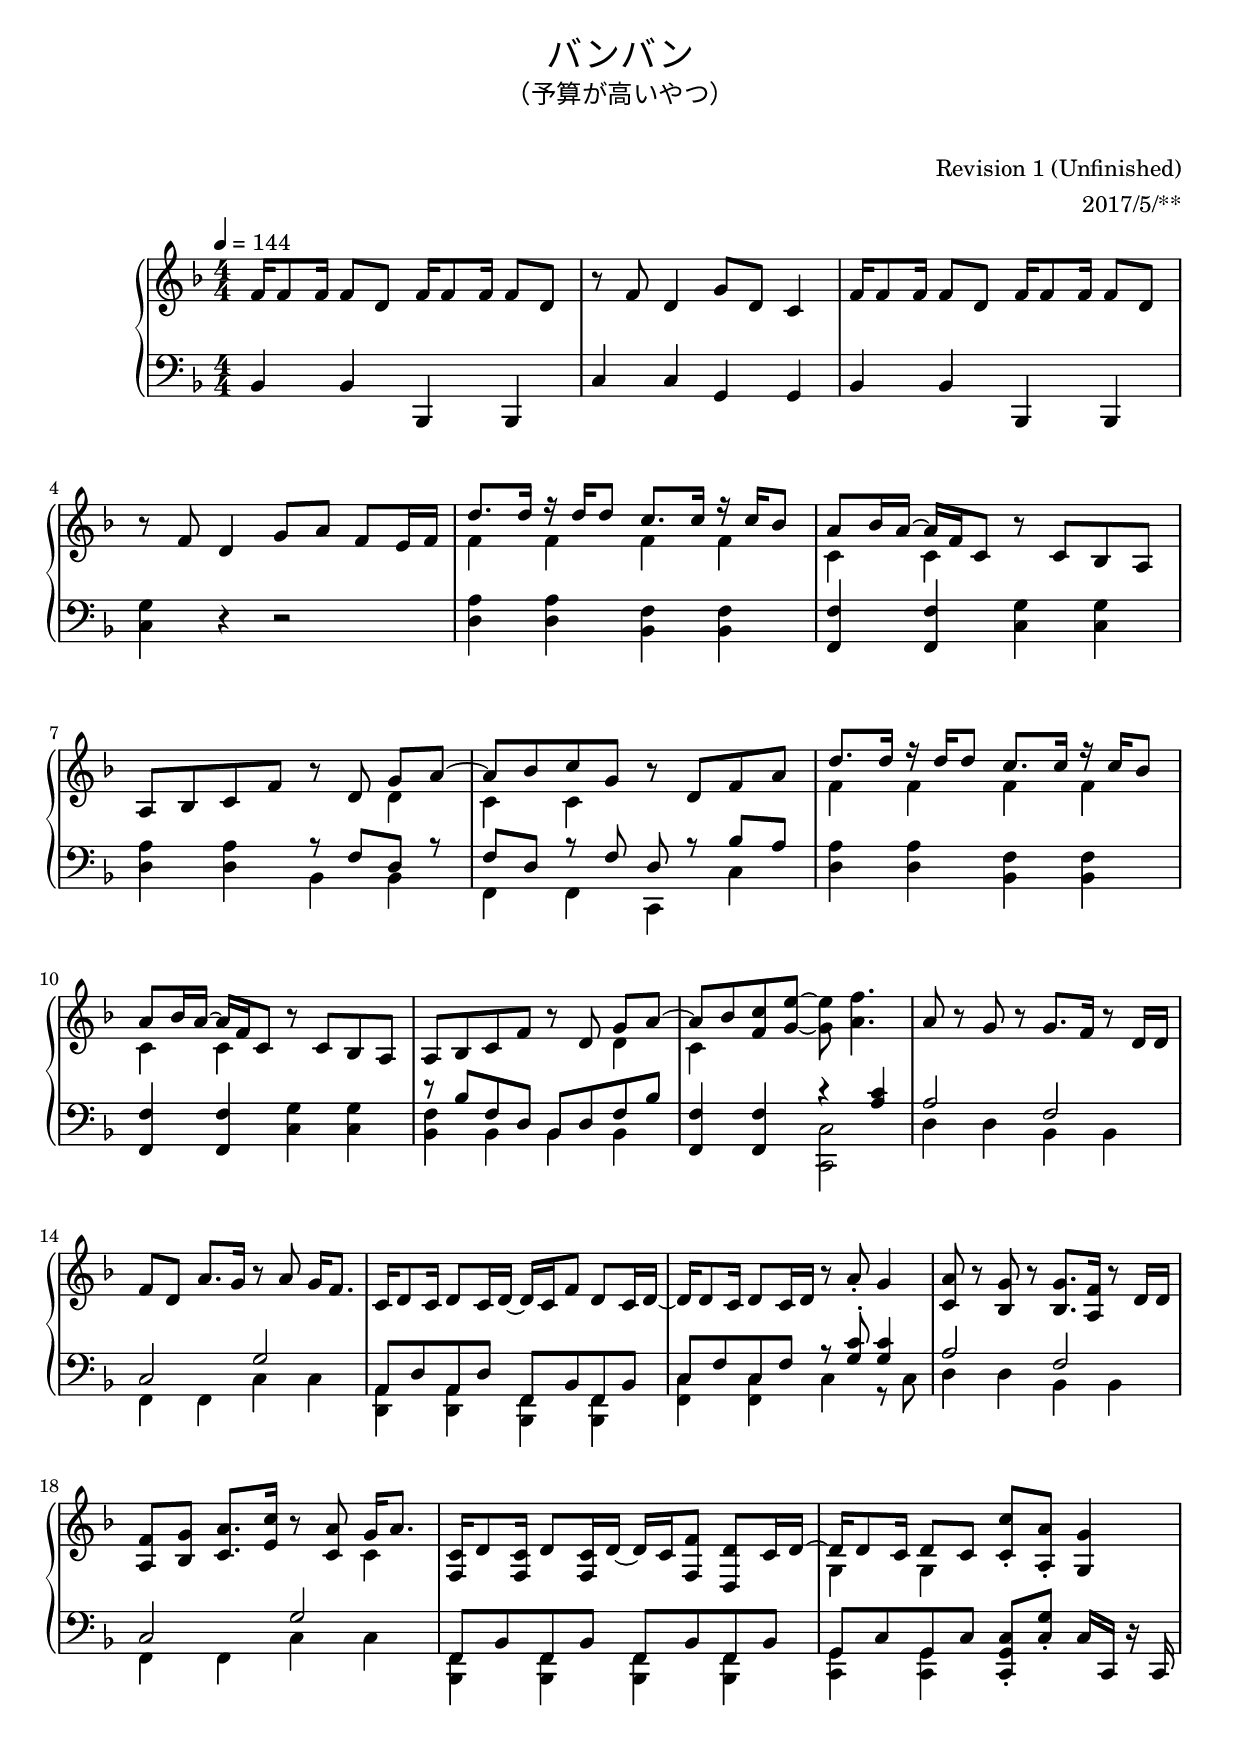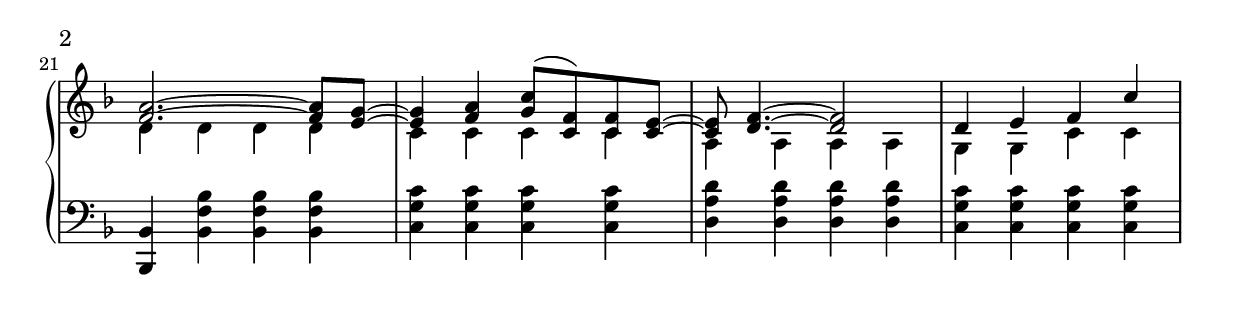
\version "2.19.57"

\include "stylesheet.ily"

cleft = \change Staff = "left"
cright = \change Staff = "right"

\header {
  title = "バンバン"
  nickname = "（予算が高いやつ）"
  revision = "Revision 1 (Unfinished)"
  date = "2017/5/**"
}

\paper {
}

global = {
  \key d \minor
  \time 4/4
  \tempo 4 = 144

}

right = << \global \relative {
  \clef treble
  f'16 f8 f16 f8 d f16 f8 f16 f8 d | r f d4 g8 d c4 |
  f16 f8 f16 f8 d f16 f8 f16 f8 d | r f d4 g8 a f e16 f |

  << { d'8. d16 r d d8 c8. c16 r c bes8 | a8 bes16 a ~ a16 f c8 } \\ { f4 f f f | c c } >> r8 c bes a |
  a8 bes c f r d << { g a ~ | a bes c g } \\ { d4 | c c } >> r8 d f a |
  << { d8. d16 r d d8 c8. c16 r c bes8 | a8 bes16 a ~ a16 f c8 } \\ { f4 f f f | c c } >> r8 c bes a |
  a8 bes c f r d << { g a ~ | a bes <f c'> \oneVoice <g e'> ~ q <a f'>4. } \\ { d,4 | c } >>

  a'8 r g r g8. f16 r8 d16 d | f8 d a'8. g16 r8 a g16 f8. |
  c16 d8 c16 d8 c16 d ~ d c f8 d c16 d ~ | d d8 c16 d8 c16 d r8 a'-. g4 |
  <a c,>8 r <g bes,> r q8. <f a,>16 r8 d16 d | <f a,>8 <g bes,> <a c,>8. <c e,>16 r8 <a c,> << { g16 a8. } \\ c,4 >> |
  <c f,>16 d8 q16 d8 q16 d ~ d c <f f,>8 <d d,> c16 d ^~ |
  << { \voiceOne d16 d8 c16 d8 c } \new Voice { \voiceTwo g4 g } >> \oneVoice <c c'>8-. <a a'>-. <g g'>4

  << { <f' a>2. ~ q8 <e g> ~ | q4 <f a> <g c>8( <c, f>) q <c e> ~ | q <d f>4. ~ q2 | d4 e f c' }
     \\ { d,4 d d d | c c c c | a a a a | g g c c } >>
} >>

left = << \global \relative {
  \clef bass
  bes,4 bes bes, bes | c' c g g | bes bes bes, bes | <c' g'> r r2 |
  <d a'>4 q <bes f'> q | <f f'> q <c' g'> q |
  <d a'>4 q << { r8 f d r | f d r f d r bes' a } \\ { bes,4 bes | f f c c' } >>
  <d a'>4 q <bes f'> q | <f f'> q <c' g'> q |
  << { r8 bes' f d bes d f bes } \\ { <bes, f'>4 bes bes bes } >> | <f f'>4 q << { r4 <a' c> } \\ <c,, c'>2 >>

  << { a''2 f | c g' } \\ { d4 d bes bes | f f c' c } >>
  << { a8 d a d f, bes f bes | c f c f r <g c>-. q4 } \\ { <d, a'>4 q <bes f'> q <f' c'> q c' r8 c } >>
  << { a'2 f | c g' } \\ { d4 d bes bes | f f c' c } >>
  << { f,8 bes f bes f bes f bes | g c g c } \\ { <bes, f'>4 q q q | <c g'> q } >><c g' c>8-. <c' g'>-. c16 c, r c

  <bes bes'>4 <bes' f' bes> q q | <c g' c> q q q | <d a' d> q q q | <c g' c> q q q |
} >>

dynamics = {
}

pedal = {
}

\score {
  <<
    \new PianoStaff <<
      \new Staff = "right" \right
      \new PianoDynamics = "dynamics" \dynamics
      \new Staff = "left" \left
      \new PianoPedal = "pedal" \pedal
    >>
  >>
  \layout {}
  \midi {}
}